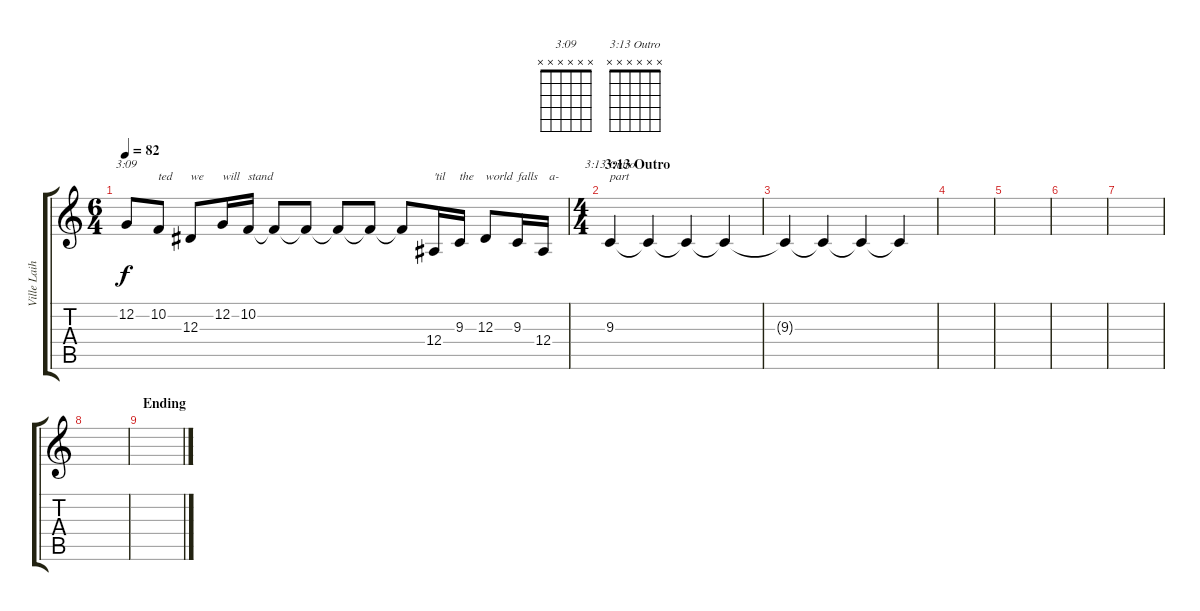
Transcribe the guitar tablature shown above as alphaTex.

\track ("Ville Laihiala (Voice)" "Ville Laih") {instrument oboe}
\staff {score tabs}
\tuning (C4 G3 Eb3 Bb2 F2 C2) {hide}
\chord ("3:09" x x x x x x)
\chord ("3:13 Outro" x x x x x x)
\ts (6 4)
\tempo 82
\clef g2
\ks c
12.2{t}.8{ch "3:09" dy f} 10.2.8{txt "ted"} 12.3.8{txt "we"} 12.2.16{txt "will"} 10.2.16{txt "stand"} 10.2{t}.8 10.2{t}.8 10.2{t}.8 10.2{t}.8 10.2{t}.8 12.4.16{txt "'til"} 9.3.16{txt "the"} 12.3.8{txt "world"} 9.3.16{txt "falls"} 12.4.16{txt "  a-"} |
\ts (4 4)
\section ("" "3:13 Outro")
9.3.4{ch "3:13 Outro" txt "part"} 9.3{t}.4 9.3{t}.4 9.3{t}.4 |
9.3{t}.4 9.3{t}.4 9.3{t}.4 9.3{t}.4 |
|
|
|
|
|
\section ("" "Ending")
